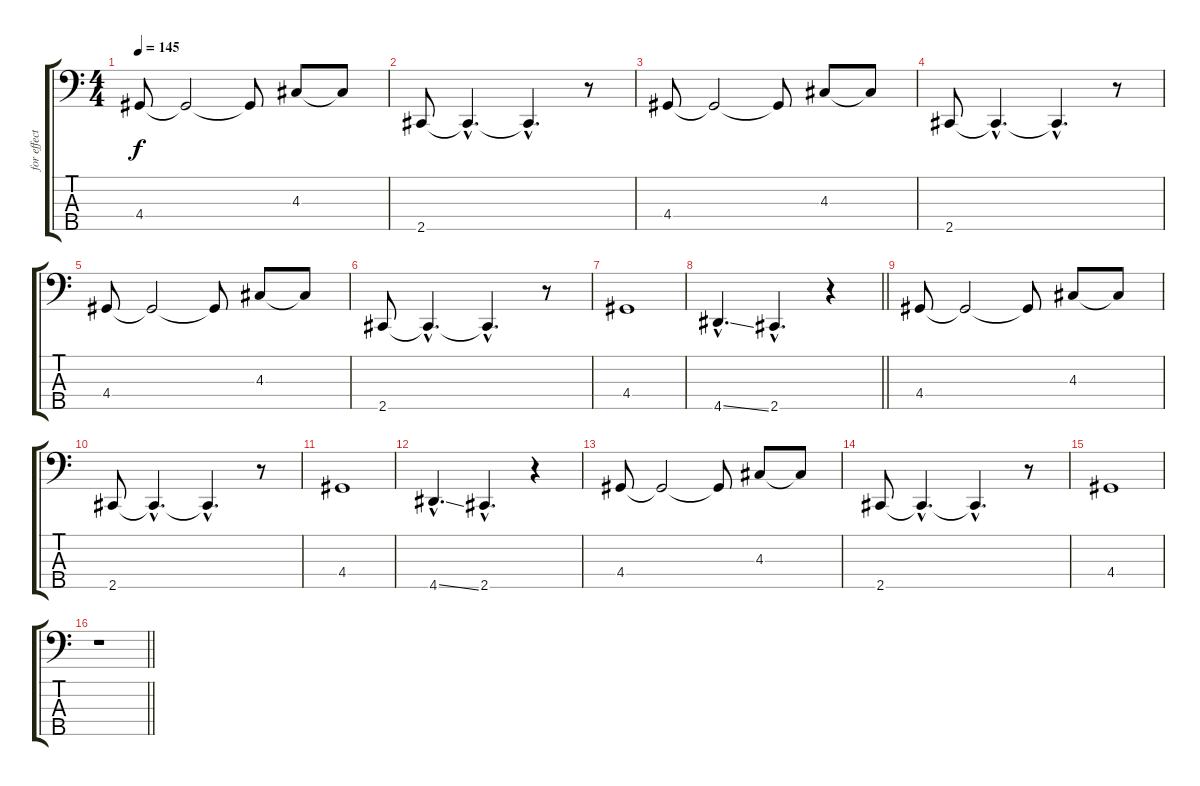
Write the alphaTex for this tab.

\track ("for effect" "for effect") {instrument fretlessbass}
\staff {score tabs}
\tuning (G2 D2 A1 E1 B0) {hide}
\ts (4 4)
\tempo 145
\clef f4
\ks c
4.4.8{dy f instrument fretlessbass} 4.4{t}.2 4.4{t}.8 4.3.8 4.3{t}.8 |
2.5.8 2.5{hac t}.4{d} 2.5{hac t}.4{d} r.8 |
4.4.8 4.4{t}.2 4.4{t}.8 4.3.8 4.3{t}.8 |
2.5.8 2.5{hac t}.4{d} 2.5{hac t}.4{d} r.8 |
4.4.8 4.4{t}.2 4.4{t}.8 4.3.8 4.3{t}.8 |
2.5.8 2.5{hac t}.4{d} 2.5{hac t}.4{d} r.8 |
4.4.1 |
\barLineRight lightlight
4.5{ss hac}.4{d} 2.5{hac}.4{d} r.4 |
4.4.8 4.4{t}.2 4.4{t}.8 4.3.8 4.3{t}.8 |
2.5.8 2.5{hac t}.4{d} 2.5{hac t}.4{d} r.8 |
4.4.1 |
4.5{ss hac}.4{d} 2.5{hac}.4{d} r.4 |
4.4.8 4.4{t}.2 4.4{t}.8 4.3.8 4.3{t}.8 |
2.5.8 2.5{hac t}.4{d} 2.5{hac t}.4{d} r.8 |
4.4.1 |
\barLineRight lightlight
r.1
